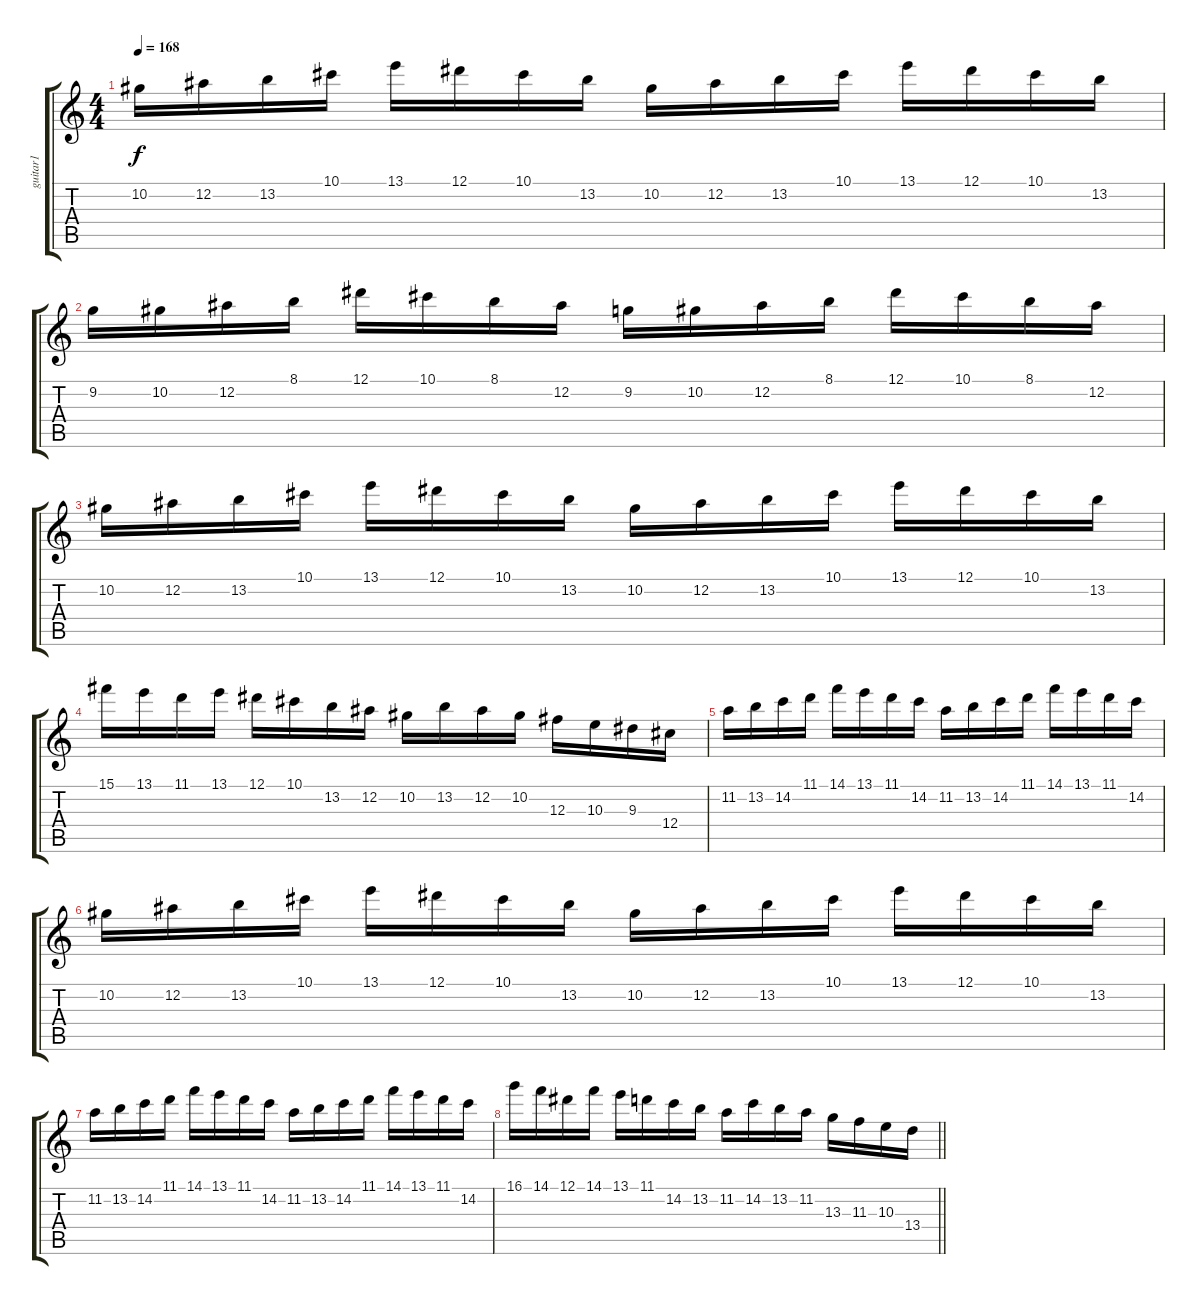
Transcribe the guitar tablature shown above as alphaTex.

\track ("guitar1" "guitar1") {instrument distortionguitar}
\staff {score tabs}
\tuning (Eb4 Bb3 Gb3 Db3 Ab2 Eb2) {hide}
\ts (4 4)
\tempo 168
\clef g2
\ks c
10.2.16{dy f} 12.2.16 13.2.16 10.1.16 13.1.16 12.1.16 10.1.16 13.2.16 10.2.16 12.2.16 13.2.16 10.1.16 13.1.16 12.1.16 10.1.16 13.2.16 |
9.2.16 10.2.16 12.2.16 8.1.16 12.1.16 10.1.16 8.1.16 12.2.16 9.2.16 10.2.16 12.2.16 8.1.16 12.1.16 10.1.16 8.1.16 12.2.16 |
10.2.16 12.2.16 13.2.16 10.1.16 13.1.16 12.1.16 10.1.16 13.2.16 10.2.16 12.2.16 13.2.16 10.1.16 13.1.16 12.1.16 10.1.16 13.2.16 |
15.1.16 13.1.16 11.1.16 13.1.16 12.1.16 10.1.16 13.2.16 12.2.16 10.2.16 13.2.16 12.2.16 10.2.16 12.3.16 10.3.16 9.3.16 12.4.16 |
11.2.16 13.2.16 14.2.16 11.1.16 14.1.16 13.1.16 11.1.16 14.2.16 11.2.16 13.2.16 14.2.16 11.1.16 14.1.16 13.1.16 11.1.16 14.2.16 |
10.2.16 12.2.16 13.2.16 10.1.16 13.1.16 12.1.16 10.1.16 13.2.16 10.2.16 12.2.16 13.2.16 10.1.16 13.1.16 12.1.16 10.1.16 13.2.16 |
11.2.16 13.2.16 14.2.16 11.1.16 14.1.16 13.1.16 11.1.16 14.2.16 11.2.16 13.2.16 14.2.16 11.1.16 14.1.16 13.1.16 11.1.16 14.2.16 |
\barLineRight lightlight
16.1.16 14.1.16 12.1.16 14.1.16 13.1.16 11.1.16 14.2.16 13.2.16 11.2.16 14.2.16 13.2.16 11.2.16 13.3.16 11.3.16 10.3.16 13.4.16
